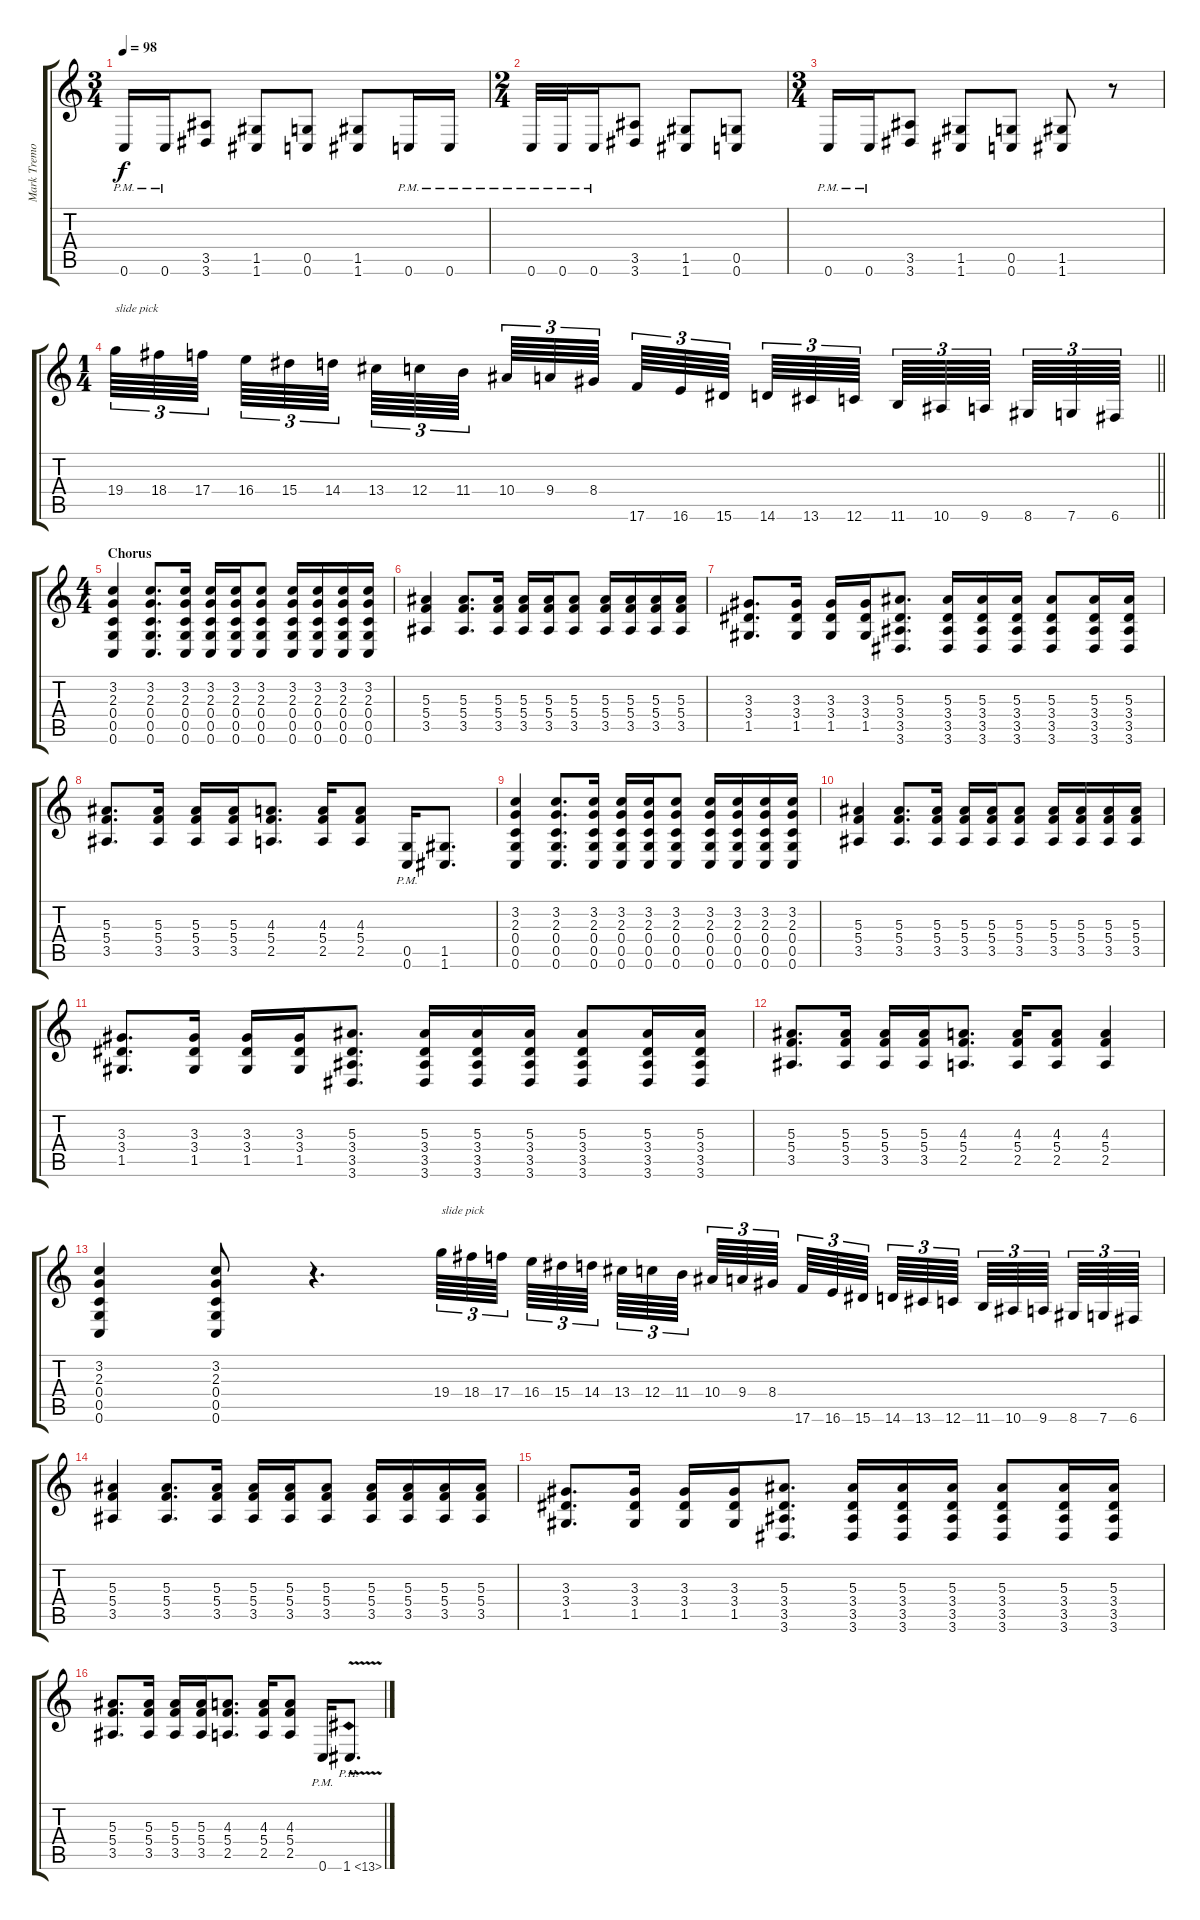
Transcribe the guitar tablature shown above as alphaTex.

\track ("Mark Tremonti" "Mark Tremo") {instrument distortionguitar}
\staff {score tabs}
\tuning (D4 A3 F3 C3 G2 C2) {hide}
\ts (3 4)
\tempo 98
\clef g2
\ks c
0.6{pm}.16{dy f} 0.6{pm}.16 (3.5 3.6).8 (1.5 1.6).8 (0.5 0.6).8 (1.5 1.6).8 0.6{pm}.16 0.6{pm}.16 |
\ts (2 4)
0.6{pm}.32 0.6{pm}.32 0.6{pm}.16 (3.5 3.6).8 (1.5 1.6).8 (0.5 0.6).8 |
\ts (3 4)
0.6{pm}.16 0.6{pm}.16 (3.5 3.6).8 (1.5 1.6).8 (0.5 0.6).8 (1.5 1.6).8 r.8 |
\ts (1 4)
\barLineRight lightlight
19.4.64{tu (3 2) txt "slide pick" instrument guitarfretnoise} 18.4.64{tu (3 2)} 17.4.64{tu (3 2) beam splitsecondary} 16.4.64{tu (3 2)} 15.4.64{tu (3 2)} 14.4.64{tu (3 2) beam splitsecondary} 13.4.64{tu (3 2)} 12.4.64{tu (3 2)} 11.4.64{tu (3 2) beam splitsecondary} 10.4.64{tu (3 2)} 9.4.64{tu (3 2)} 8.4.64{tu (3 2) beam splitsecondary} 17.6.64{tu (3 2)} 16.6.64{tu (3 2)} 15.6.64{tu (3 2) beam splitsecondary} 14.6.64{tu (3 2)} 13.6.64{tu (3 2)} 12.6.64{tu (3 2) beam splitsecondary} 11.6.64{tu (3 2)} 10.6.64{tu (3 2)} 9.6.64{tu (3 2) beam splitsecondary} 8.6.64{tu (3 2)} 7.6.64{tu (3 2)} 6.6.64{tu (3 2)} |
\ts (4 4)
\section ("" "Chorus")
(3.2 2.3 0.4 0.5 0.6).4{instrument distortionguitar} (3.2 2.3 0.4 0.5 0.6).8{d} (3.2 2.3 0.4 0.5 0.6).16 (3.2 2.3 0.4 0.5 0.6).16 (3.2 2.3 0.4 0.5 0.6).16 (3.2 2.3 0.4 0.5 0.6).8 (3.2 2.3 0.4 0.5 0.6).16 (3.2 2.3 0.4 0.5 0.6).16 (3.2 2.3 0.4 0.5 0.6).16 (3.2 2.3 0.4 0.5 0.6).16 |
(5.3 5.4 3.5).4 (5.3 5.4 3.5).8{d} (5.3 5.4 3.5).16 (5.3 5.4 3.5).16 (5.3 5.4 3.5).16 (5.3 5.4 3.5).8 (5.3 5.4 3.5).16 (5.3 5.4 3.5).16 (5.3 5.4 3.5).16 (5.3 5.4 3.5).16 |
(3.3 3.4 1.5).8{d} (3.3 3.4 1.5).16 (3.3 3.4 1.5).16 (3.3 3.4 1.5).16 (5.3 3.4 3.5 3.6).8{d} (5.3 3.4 3.5 3.6).16 (5.3 3.4 3.5 3.6).16 (5.3 3.4 3.5 3.6).16 (5.3 3.4 3.5 3.6).8 (5.3 3.4 3.5 3.6).16 (5.3 3.4 3.5 3.6).16 |
(5.3 5.4 3.5).8{d} (5.3 5.4 3.5).16 (5.3 5.4 3.5).16 (5.3 5.4 3.5).16 (4.3 5.4 2.5).8{d} (4.3 5.4 2.5).16 (4.3 5.4 2.5).8 (0.5{pm} 0.6{pm}).16 (1.5 1.6).8{d} |
(3.2 2.3 0.4 0.5 0.6).4 (3.2 2.3 0.4 0.5 0.6).8{d} (3.2 2.3 0.4 0.5 0.6).16 (3.2 2.3 0.4 0.5 0.6).16 (3.2 2.3 0.4 0.5 0.6).16 (3.2 2.3 0.4 0.5 0.6).8 (3.2 2.3 0.4 0.5 0.6).16 (3.2 2.3 0.4 0.5 0.6).16 (3.2 2.3 0.4 0.5 0.6).16 (3.2 2.3 0.4 0.5 0.6).16 |
(5.3 5.4 3.5).4 (5.3 5.4 3.5).8{d} (5.3 5.4 3.5).16 (5.3 5.4 3.5).16 (5.3 5.4 3.5).16 (5.3 5.4 3.5).8 (5.3 5.4 3.5).16 (5.3 5.4 3.5).16 (5.3 5.4 3.5).16 (5.3 5.4 3.5).16 |
(3.3 3.4 1.5).8{d} (3.3 3.4 1.5).16 (3.3 3.4 1.5).16 (3.3 3.4 1.5).16 (5.3 3.4 3.5 3.6).8{d} (5.3 3.4 3.5 3.6).16 (5.3 3.4 3.5 3.6).16 (5.3 3.4 3.5 3.6).16 (5.3 3.4 3.5 3.6).8 (5.3 3.4 3.5 3.6).16 (5.3 3.4 3.5 3.6).16 |
(5.3 5.4 3.5).8{d} (5.3 5.4 3.5).16 (5.3 5.4 3.5).16 (5.3 5.4 3.5).16 (4.3 5.4 2.5).8{d} (4.3 5.4 2.5).16 (4.3 5.4 2.5).8 (4.3 5.4 2.5).4 |
(3.2 2.3 0.4 0.5 0.6).4 (3.2 2.3 0.4 0.5 0.6).8 r.4{d} 19.4.64{tu (3 2) txt "slide pick" instrument guitarfretnoise} 18.4.64{tu (3 2)} 17.4.64{tu (3 2) beam splitsecondary} 16.4.64{tu (3 2)} 15.4.64{tu (3 2)} 14.4.64{tu (3 2) beam splitsecondary} 13.4.64{tu (3 2)} 12.4.64{tu (3 2)} 11.4.64{tu (3 2) beam splitsecondary} 10.4.64{tu (3 2)} 9.4.64{tu (3 2)} 8.4.64{tu (3 2) beam splitsecondary} 17.6.64{tu (3 2)} 16.6.64{tu (3 2)} 15.6.64{tu (3 2) beam splitsecondary} 14.6.64{tu (3 2)} 13.6.64{tu (3 2)} 12.6.64{tu (3 2) beam splitsecondary} 11.6.64{tu (3 2)} 10.6.64{tu (3 2)} 9.6.64{tu (3 2) beam splitsecondary} 8.6.64{tu (3 2)} 7.6.64{tu (3 2)} 6.6.64{tu (3 2)} |
(5.3 5.4 3.5).4{instrument distortionguitar} (5.3 5.4 3.5).8{d} (5.3 5.4 3.5).16 (5.3 5.4 3.5).16 (5.3 5.4 3.5).16 (5.3 5.4 3.5).8 (5.3 5.4 3.5).16 (5.3 5.4 3.5).16 (5.3 5.4 3.5).16 (5.3 5.4 3.5).16 |
(3.3 3.4 1.5).8{d} (3.3 3.4 1.5).16 (3.3 3.4 1.5).16 (3.3 3.4 1.5).16 (5.3 3.4 3.5 3.6).8{d} (5.3 3.4 3.5 3.6).16 (5.3 3.4 3.5 3.6).16 (5.3 3.4 3.5 3.6).16 (5.3 3.4 3.5 3.6).8 (5.3 3.4 3.5 3.6).16 (5.3 3.4 3.5 3.6).16 |
(5.3 5.4 3.5).8{d} (5.3 5.4 3.5).16 (5.3 5.4 3.5).16 (5.3 5.4 3.5).16 (4.3 5.4 2.5).8{d} (4.3 5.4 2.5).16 (4.3 5.4 2.5).8 0.6{pm}.16 1.6{ph 12 v}.8{d}
